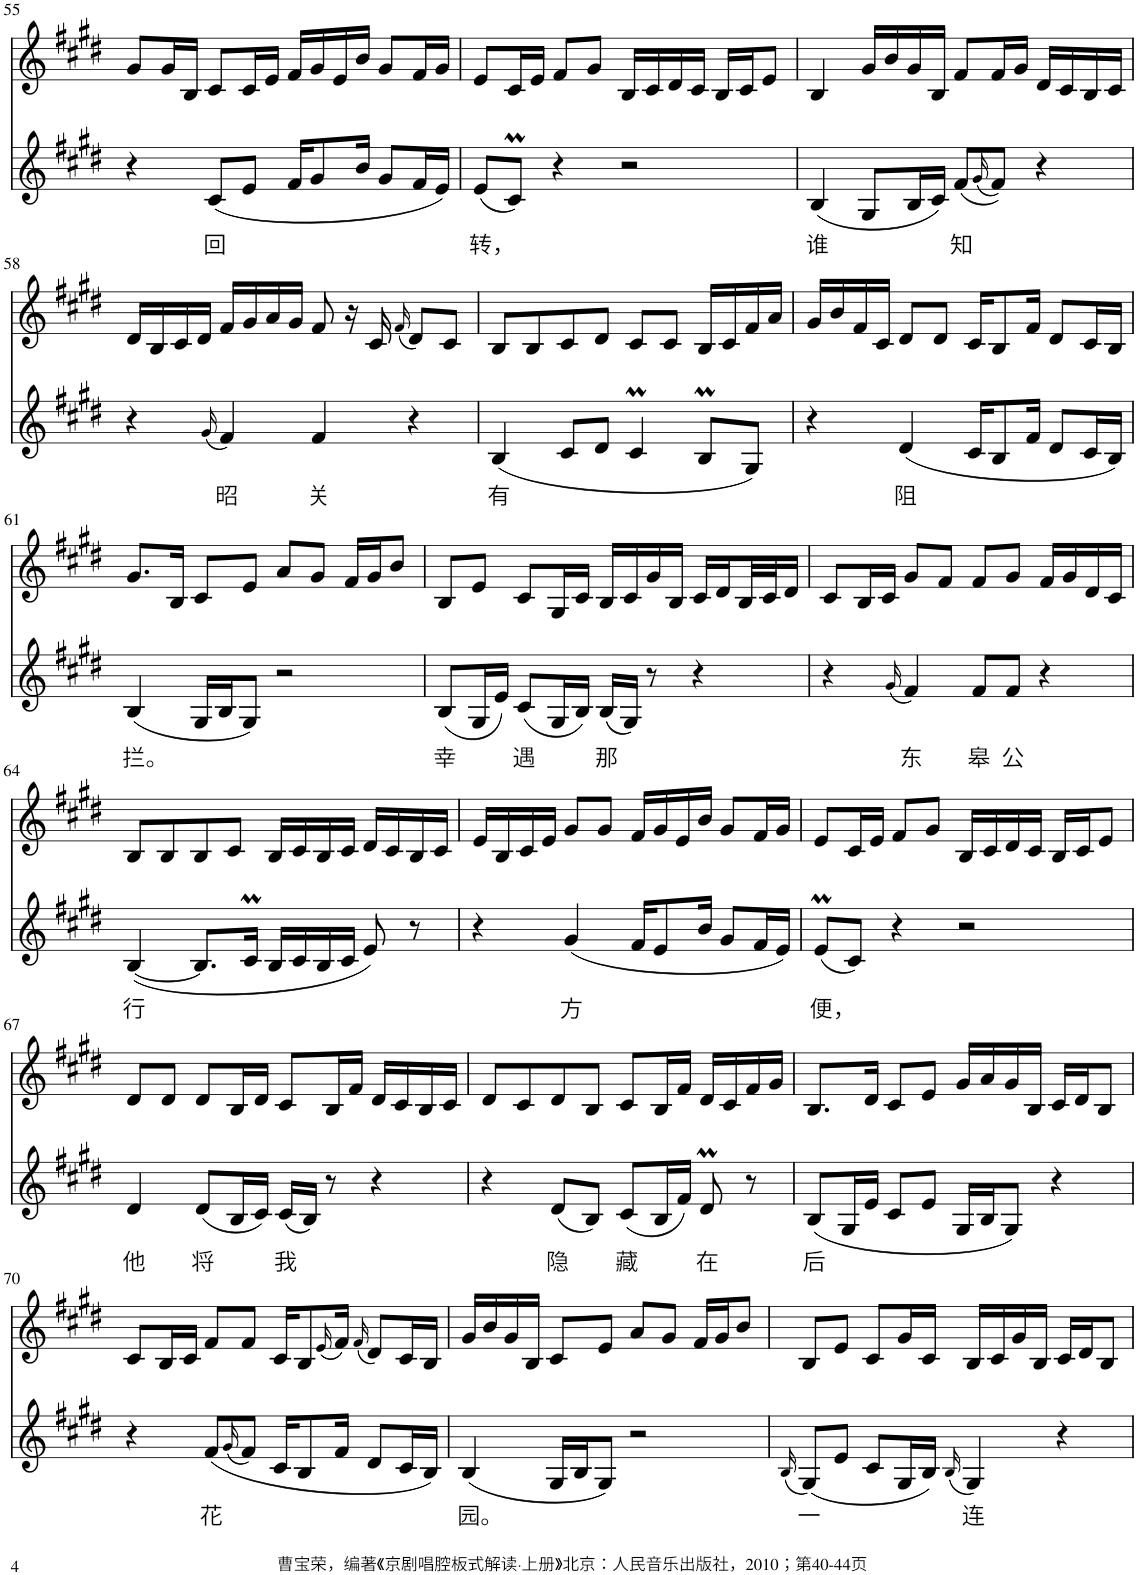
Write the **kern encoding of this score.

**kern	**text	**kern
*part2	*part2	*part1
*staff2	*staff2	*staff1
*I"Piano	*	*I"Piano
*I'Pno	*	*I'Pno
!!LO:PB:g=z
*clefG2	*	*clefG2
*k[f#c#g#d#]	*	*k[f#c#g#d#]
*M4/4	*	*M4/4
=55	=55	=55
4r	.	8g#/L
.	.	16g#/L
.	.	16B/JJ
!	!LO:LY:b	!
(8c#/L	回	8c#/L
8e/J	.	16c#/L
.	.	16e/JJ
16f#/KL	.	16f#/LL
8g#/	.	16g#/
.	.	16e/
16b/Jk	.	16b/JJ
8g#/L	.	8g#/L
16f#/L	.	16f#/L
16e/JJ)	.	16g#/JJ
=56	=56	=56
!	!LO:LY:b	!
(8e/L	转，	8e/L
8c#M/J)	.	16c#/L
.	.	16e/JJ
4r	.	8f#/L
.	.	8g#/J
2r	.	16B/LL
.	.	16c#/
.	.	16d#/
.	.	16c#/JJ
.	.	16B/LL
.	.	16c#/J
.	.	8e/J
=57	=57	=57
!	!LO:LY:b	!
(4B/	谁	4B/
8G#/L	.	16g#/LL
.	.	16b/
16B/L	.	16g#/
16c#/JJ)	.	16B/JJ
!	!LO:LY:b	!
(8f#/L	知	8f#/L
(16qg#/	.	.
8f#/J))	.	16f#/L
.	.	16g#/JJ
4r	.	16d#/LL
.	.	16c#/
.	.	16B/
.	.	16c#/JJ
!!LO:LB:g=z
=58	=58	=58
4r	.	16d#/LL
.	.	16B/
.	.	16c#/
.	.	16d#/JJ
(16qg#/	.	.
!	!LO:LY:b	!
4f#/)	昭	16f#/LL
.	.	16g#/
.	.	16a/
.	.	16g#/JJ
!	!LO:LY:b	!
4f#/	关	8f#/
.	.	16r
.	.	16c#/
.	.	(16qf#/
4r	.	8d#/L)
.	.	8c#/J
=59	=59	=59
!	!LO:LY:b	!
(4B/	有	8B/L
.	.	8B/
8c#/L	.	8c#/
8d#/J	.	8d#/J
4c#M/	.	8c#/L
.	.	8c#/J
8BM/L	.	16B/LL
.	.	16c#/
8G#/J)	.	16f#/
.	.	16a/JJ
=60	=60	=60
4r	.	16g#/LL
.	.	16b/
.	.	16f#/
.	.	16c#/JJ
!	!LO:LY:b	!
(4d#/	阻	8d#/L
.	.	8d#/J
16c#/KL	.	16c#/KL
8B/	.	8B/
16f#/Jk	.	16f#/Jk
8d#/L	.	8d#/L
16c#/L	.	16c#/L
16B/JJ)	.	16B/JJ
!!LO:LB:g=z
=61	=61	=61
!	!LO:LY:b	!
(4B/	拦。	8.g#/L
.	.	16B/Jk
16G#/LL	.	8c#/L
16B/J	.	.
8G#/J)	.	8e/J
2r	.	8a/L
.	.	8g#/J
.	.	16f#/LL
.	.	16g#/J
.	.	8b/J
=62	=62	=62
!	!LO:LY:b	!
(8B/L	幸	8B/L
16G#/L	.	8e/J
16e/JJ)	.	.
!	!LO:LY:b	!
(8c#/L	遇	8c#/L
16G#/L	.	16G#/L
16B/JJ)	.	16c#/JJ
!	!LO:LY:b	!
(16B/LL	那	16B/LL
16G#/JJ)	.	16c#/
8r	.	16g#/
.	.	16B/JJ
4r	.	16c#/LL
.	.	16d#/
.	.	32B/L
.	.	32c#/J
.	.	16d#/JJ
=63	=63	=63
4r	.	8c#/L
.	.	16B/L
.	.	16c#/JJ
(16qg#/	.	.
!	!LO:LY:b	!
4f#/)	东	8g#/L
.	.	8f#/J
!	!LO:LY:b	!
8f#/L	皋	8f#/L
!	!LO:LY:b	!
8f#/J	公	8g#/J
4r	.	16f#/LL
.	.	16g#/
.	.	16d#/
.	.	16c#/JJ
!!LO:LB:g=z
=64	=64	=64
!	!LO:LY:b	!
([4B/	行	8B/L
.	.	8B/
8.B/L]	.	8B/
.	.	8c#/J
16c#M/Jk	.	.
16B/LL	.	16B/LL
16c#/	.	16c#/
16B/	.	16B/
16c#/JJ	.	16c#/JJ
8e/)	.	16d#/LL
.	.	16c#/
8r	.	16B/
.	.	16c#/JJ
=65	=65	=65
4r	.	16e/LL
.	.	16B/
.	.	16c#/
.	.	16e/JJ
!	!LO:LY:b	!
(4g#/	方	8g#/L
.	.	8g#/J
16f#/KL	.	16f#/LL
8e/	.	16g#/
.	.	16e/
16b/Jk	.	16b/JJ
8g#/L	.	8g#/L
16f#/L	.	16f#/L
16e/JJ)	.	16g#/JJ
=66	=66	=66
!	!LO:LY:b	!
(8eM/L	便，	8e/L
8c#/J)	.	16c#/L
.	.	16e/JJ
4r	.	8f#/L
.	.	8g#/J
2r	.	16B/LL
.	.	16c#/
.	.	16d#/
.	.	16c#/JJ
.	.	16B/LL
.	.	16c#/J
.	.	8e/J
!!LO:LB:g=z
=67	=67	=67
!	!LO:LY:b	!
4d#/	他	8d#/L
.	.	8d#/J
!	!LO:LY:b	!
(8d#/L	将	8d#/L
16B/L	.	16B/L
16c#/JJ)	.	16d#/JJ
!	!LO:LY:b	!
(16c#/LL	我	8c#/L
16B/JJ)	.	.
8r	.	16B/L
.	.	16f#/JJ
4r	.	16d#/LL
.	.	16c#/
.	.	16B/
.	.	16c#/JJ
=68	=68	=68
4r	.	8d#/L
.	.	8c#/
!	!LO:LY:b	!
(8d#/L	隐	8d#/
8B/J)	.	8B/J
!	!LO:LY:b	!
(8c#/L	藏	8c#/L
16B/L	.	16B/L
16f#/JJ)	.	16f#/JJ
!	!LO:LY:b	!
8d#m/	在	16d#/LL
.	.	16c#/
8r	.	16f#/
.	.	16g#/JJ
=69	=69	=69
!	!LO:LY:b	!
(8B/L	后	8.B/L
16G#/L	.	.
16e/JJ	.	16d#/Jk
8c#/L	.	8c#/L
8e/J	.	8e/J
16G#/LL	.	16g#/LL
16B/J	.	16a/
8G#/J)	.	16g#/
.	.	16B/JJ
4r	.	16c#/LL
.	.	16d#/J
.	.	8B/J
!!LO:LB:g=z
=70	=70	=70
4r	.	8c#/L
.	.	16B/L
.	.	16c#/JJ
!	!LO:LY:b	!
(8f#/L	花	8f#/L
(16qg#/	.	.
8f#/J)	.	8f#/J
16c#/KL	.	16c#/KL
8B/	.	8B/
.	.	(16qe/
16f#/Jk	.	16f#/Jk)
.	.	(16qf#/
8d#/L	.	8d#/L)
16c#/L	.	16c#/L
16B/JJ)	.	16B/JJ
=71	=71	=71
!	!LO:LY:b	!
(4B/	园。	16g#/LL
.	.	16b/
.	.	16g#/
.	.	16B/JJ
16G#/LL	.	8c#/L
16B/J	.	.
8G#/J)	.	8e/J
2r	.	8a/L
.	.	8g#/J
.	.	16f#/LL
.	.	16g#/J
.	.	8b/J
=72	=72	=72
(16qB/	.	.
!	!LO:LY:b	!
(8G#/L)	一	8B/L
8e/J	.	8e/J
8c#/L	.	8c#/L
16G#/L	.	16g#/L
16B/JJ)	.	16c#/JJ
(16qB/	.	.
!	!LO:LY:b	!
4G#/)	连	16B/LL
.	.	16c#/
.	.	16g#/
.	.	16B/JJ
4r	.	16c#/LL
.	.	16d#/J
.	.	8B/J
=	=	=
*-	*-	*-
